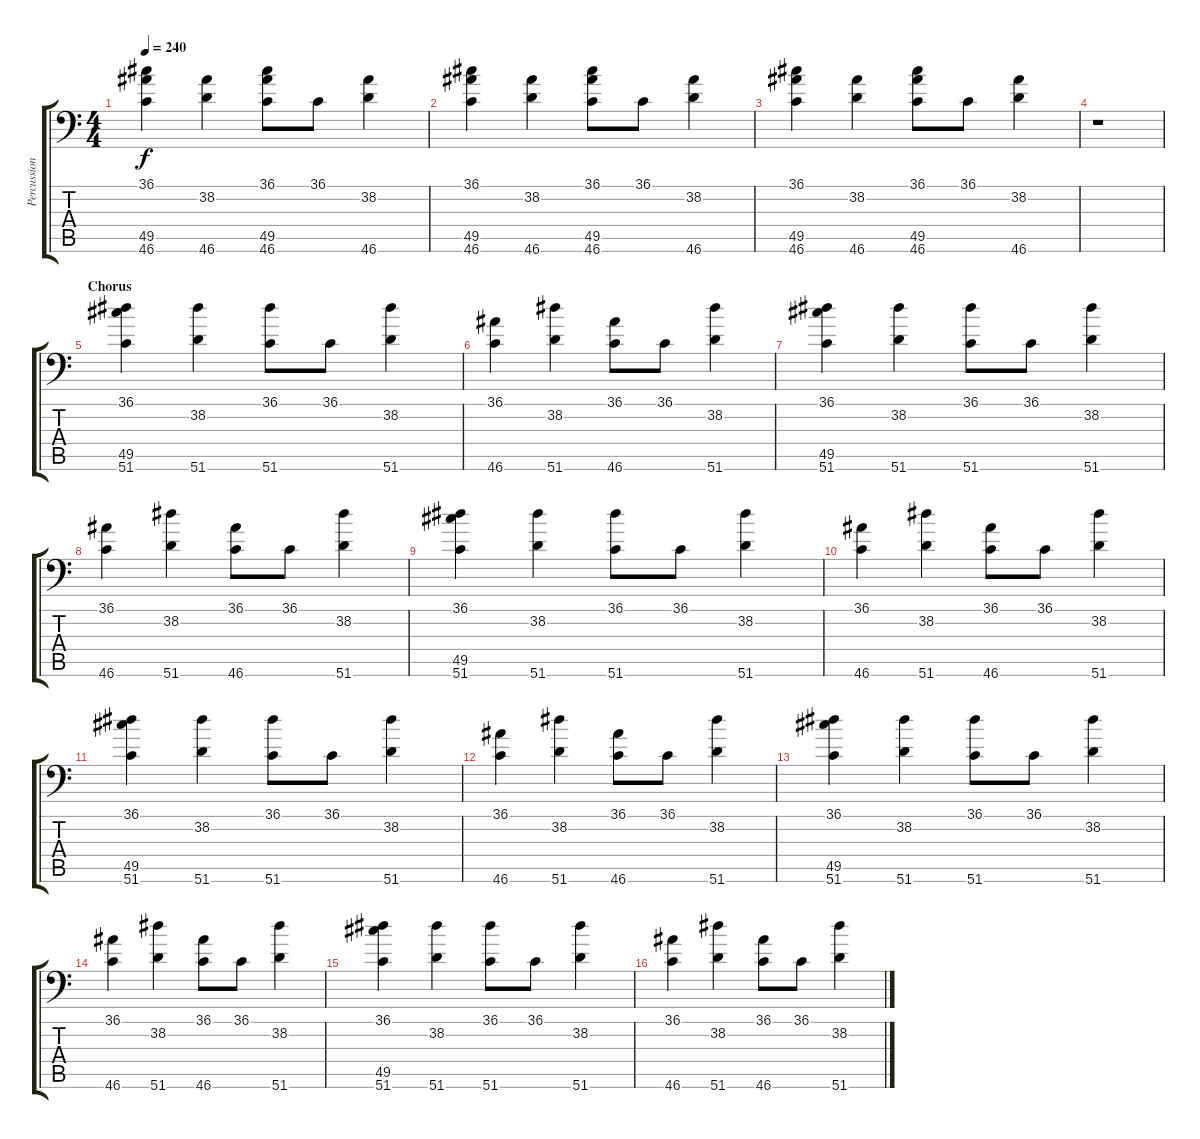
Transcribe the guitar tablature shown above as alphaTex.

\track ("Percussion" "Percussion") {instrument acousticgrandpiano}
\staff {score tabs}
\tuning (C-1 C-1 C-1 C-1 C-1 C-1) {hide}
\ts (4 4)
\tempo 240
\clef f4
\ks c
(36.1 49.5 46.6).4{dy f} (38.2 46.6).4 (36.1 49.5 46.6).8 36.1.8 (38.2 46.6).4 |
(36.1 49.5 46.6).4 (38.2 46.6).4 (36.1 49.5 46.6).8 36.1.8 (38.2 46.6).4 |
(36.1 49.5 46.6).4 (38.2 46.6).4 (36.1 49.5 46.6).8 36.1.8 (38.2 46.6).4 |
r.1 |
\section ("" "Chorus")
(36.1 49.5 51.6).4 (38.2 51.6).4 (36.1 51.6).8 36.1.8 (38.2 51.6).4 |
(36.1 46.6).4 (38.2 51.6).4 (36.1 46.6).8 36.1.8 (38.2 51.6).4 |
(36.1 49.5 51.6).4 (38.2 51.6).4 (36.1 51.6).8 36.1.8 (38.2 51.6).4 |
(36.1 46.6).4 (38.2 51.6).4 (36.1 46.6).8 36.1.8 (38.2 51.6).4 |
(36.1 49.5 51.6).4 (38.2 51.6).4 (36.1 51.6).8 36.1.8 (38.2 51.6).4 |
(36.1 46.6).4 (38.2 51.6).4 (36.1 46.6).8 36.1.8 (38.2 51.6).4 |
(36.1 49.5 51.6).4 (38.2 51.6).4 (36.1 51.6).8 36.1.8 (38.2 51.6).4 |
(36.1 46.6).4 (38.2 51.6).4 (36.1 46.6).8 36.1.8 (38.2 51.6).4 |
(36.1 49.5 51.6).4 (38.2 51.6).4 (36.1 51.6).8 36.1.8 (38.2 51.6).4 |
(36.1 46.6).4 (38.2 51.6).4 (36.1 46.6).8 36.1.8 (38.2 51.6).4 |
(36.1 49.5 51.6).4 (38.2 51.6).4 (36.1 51.6).8 36.1.8 (38.2 51.6).4 |
(36.1 46.6).4 (38.2 51.6).4 (36.1 46.6).8 36.1.8 (38.2 51.6).4
